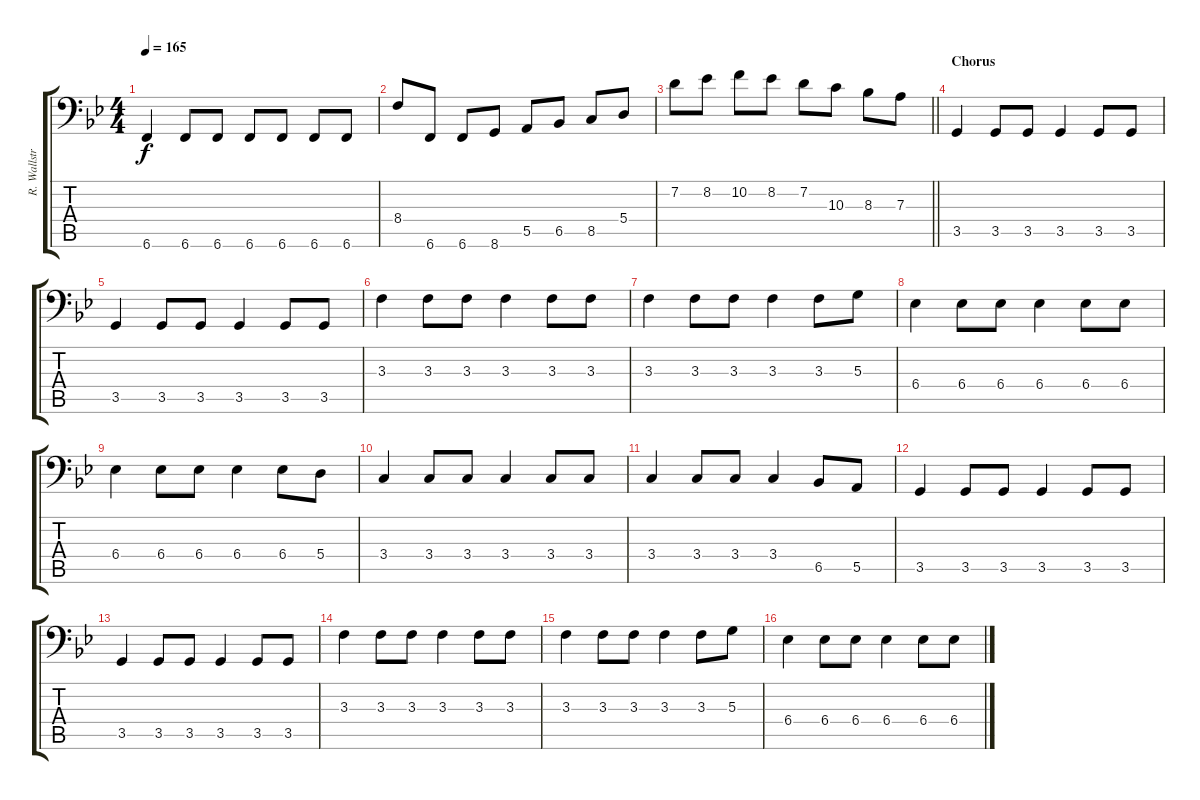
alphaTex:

\track ("R. Wallström (Bass)" "R. Wallstr") {instrument electricbassfinger}
\staff {score tabs}
\tuning (C3 G2 D2 A1 E1 B0) {hide}
\ts (4 4)
\tempo 165
\clef f4
\ks gminor
6.6.4{dy f} 6.6.8 6.6.8 6.6.8 6.6.8 6.6.8 6.6.8 |
8.4.8 6.6.8 6.6.8 8.6.8 5.5.8 6.5.8 8.5.8 5.4.8 |
\barLineRight lightlight
7.2.8 8.2.8 10.2.8 8.2.8 7.2.8 10.3.8 8.3.8 7.3.8 |
\section ("" "Chorus")
3.5.4 3.5.8 3.5.8 3.5.4 3.5.8 3.5.8 |
3.5.4 3.5.8 3.5.8 3.5.4 3.5.8 3.5.8 |
3.3.4 3.3.8 3.3.8 3.3.4 3.3.8 3.3.8 |
3.3.4 3.3.8 3.3.8 3.3.4 3.3.8 5.3.8 |
6.4.4 6.4.8 6.4.8 6.4.4 6.4.8 6.4.8 |
6.4.4 6.4.8 6.4.8 6.4.4 6.4.8 5.4.8 |
3.4.4 3.4.8 3.4.8 3.4.4 3.4.8 3.4.8 |
3.4.4 3.4.8 3.4.8 3.4.4 6.5.8 5.5.8 |
3.5.4 3.5.8 3.5.8 3.5.4 3.5.8 3.5.8 |
3.5.4 3.5.8 3.5.8 3.5.4 3.5.8 3.5.8 |
3.3.4 3.3.8 3.3.8 3.3.4 3.3.8 3.3.8 |
3.3.4 3.3.8 3.3.8 3.3.4 3.3.8 5.3.8 |
6.4.4 6.4.8 6.4.8 6.4.4 6.4.8 6.4.8
